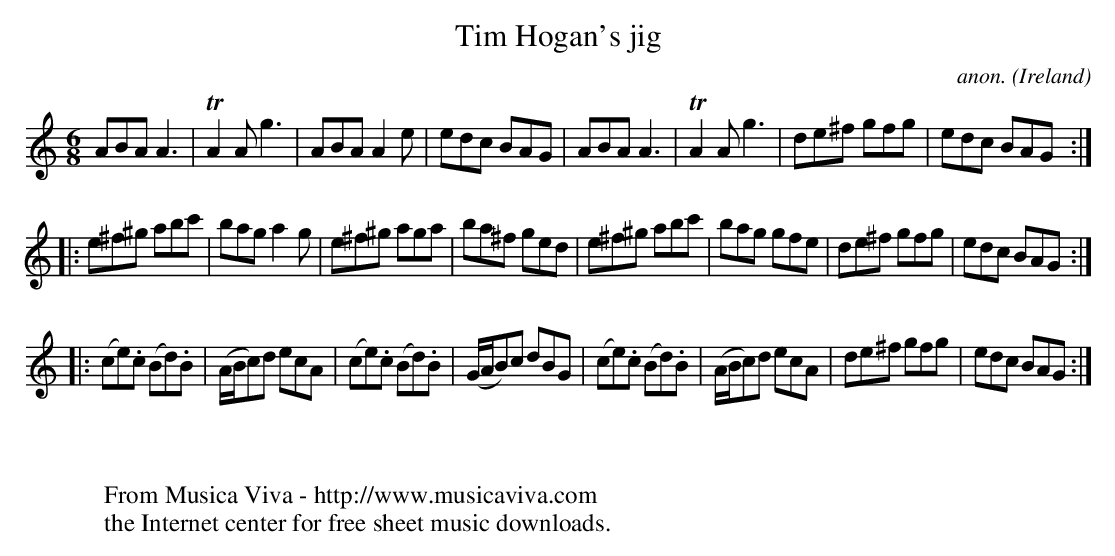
X:1
T:Tim Hogan's jig
C:anon.
O:Ireland
m:Tn2 = (3n/o/n/ m/n/
M:6/8
L:1/8
K:Am
ABA A3|TA2A g3|ABA A2e|edc BAG|ABA A3|TA2A g3|de^f gfg|edc BAG:|
|:e^f^g abc'|bag a2g|e^f^g aga|ba^f ged|e^f^g abc'|bag gfe|de^f gfg|edc BAG:|
|:(ce).c (Bd).B|(A/B/c)d ecA|(ce).c (Bd).B|(G/A/B)c dBG|(ce).c (Bd).B|(A/B/c)d ecA|de^f gfg|edc BAG:|
W:
W:
W: From Musica Viva - http://www.musicaviva.com
W: the Internet center for free sheet music downloads.
